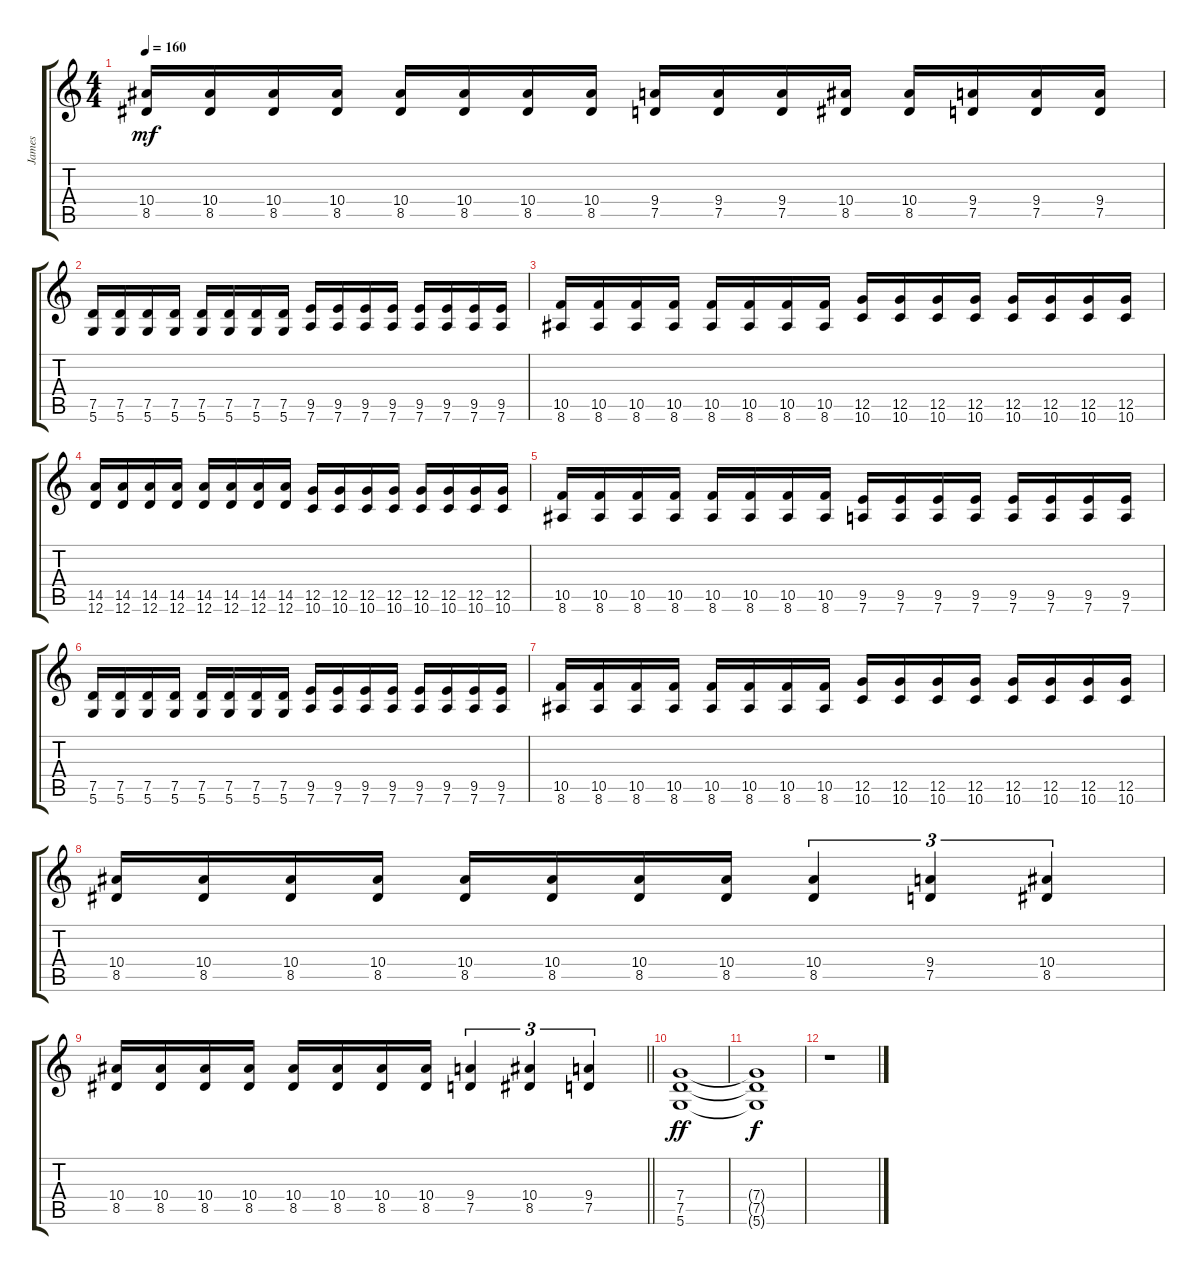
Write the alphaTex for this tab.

\track ("James" "James") {instrument distortionguitar}
\staff {score tabs}
\tuning (D4 A3 F3 C3 G2 D2) {hide}
\ts (4 4)
\tempo 160
\clef g2
\ks c
(10.4 8.5).16{dy mf} (10.4 8.5).16 (10.4 8.5).16 (10.4 8.5).16 (10.4 8.5).16 (10.4 8.5).16 (10.4 8.5).16 (10.4 8.5).16 (9.4 7.5).16 (9.4 7.5).16 (9.4 7.5).16 (10.4 8.5).16 (10.4 8.5).16 (9.4 7.5).16 (9.4 7.5).16 (9.4 7.5).16 |
(7.5 5.6).16 (7.5 5.6).16 (7.5 5.6).16 (7.5 5.6).16 (7.5 5.6).16 (7.5 5.6).16 (7.5 5.6).16 (7.5 5.6).16 (9.5 7.6).16 (9.5 7.6).16 (9.5 7.6).16 (9.5 7.6).16 (9.5 7.6).16 (9.5 7.6).16 (9.5 7.6).16 (9.5 7.6).16 |
(10.5 8.6).16 (10.5 8.6).16 (10.5 8.6).16 (10.5 8.6).16 (10.5 8.6).16 (10.5 8.6).16 (10.5 8.6).16 (10.5 8.6).16 (12.5 10.6).16 (12.5 10.6).16 (12.5 10.6).16 (12.5 10.6).16 (12.5 10.6).16 (12.5 10.6).16 (12.5 10.6).16 (12.5 10.6).16 |
(14.5 12.6).16 (14.5 12.6).16 (14.5 12.6).16 (14.5 12.6).16 (14.5 12.6).16 (14.5 12.6).16 (14.5 12.6).16 (14.5 12.6).16 (12.5 10.6).16 (12.5 10.6).16 (12.5 10.6).16 (12.5 10.6).16 (12.5 10.6).16 (12.5 10.6).16 (12.5 10.6).16 (12.5 10.6).16 |
(10.5 8.6).16 (10.5 8.6).16 (10.5 8.6).16 (10.5 8.6).16 (10.5 8.6).16 (10.5 8.6).16 (10.5 8.6).16 (10.5 8.6).16 (9.5 7.6).16 (9.5 7.6).16 (9.5 7.6).16 (9.5 7.6).16 (9.5 7.6).16 (9.5 7.6).16 (9.5 7.6).16 (9.5 7.6).16 |
(7.5 5.6).16 (7.5 5.6).16 (7.5 5.6).16 (7.5 5.6).16 (7.5 5.6).16 (7.5 5.6).16 (7.5 5.6).16 (7.5 5.6).16 (9.5 7.6).16 (9.5 7.6).16 (9.5 7.6).16 (9.5 7.6).16 (9.5 7.6).16 (9.5 7.6).16 (9.5 7.6).16 (9.5 7.6).16 |
(10.5 8.6).16 (10.5 8.6).16 (10.5 8.6).16 (10.5 8.6).16 (10.5 8.6).16 (10.5 8.6).16 (10.5 8.6).16 (10.5 8.6).16 (12.5 10.6).16 (12.5 10.6).16 (12.5 10.6).16 (12.5 10.6).16 (12.5 10.6).16 (12.5 10.6).16 (12.5 10.6).16 (12.5 10.6).16 |
(10.4 8.5).16 (10.4 8.5).16 (10.4 8.5).16 (10.4 8.5).16 (10.4 8.5).16 (10.4 8.5).16 (10.4 8.5).16 (10.4 8.5).16 (10.4 8.5).4{tu (3 2)} (9.4 7.5).4{tu (3 2)} (10.4 8.5).4{tu (3 2)} |
\barLineRight lightlight
(10.4 8.5).16 (10.4 8.5).16 (10.4 8.5).16 (10.4 8.5).16 (10.4 8.5).16 (10.4 8.5).16 (10.4 8.5).16 (10.4 8.5).16 (9.4 7.5).4{tu (3 2)} (10.4 8.5).4{tu (3 2)} (9.4 7.5).4{tu (3 2)} |
(7.4 7.5 5.6).1{dy ff} |
(7.4{t} 7.5{t} 5.6{t}).1{dy f} |
r.1
